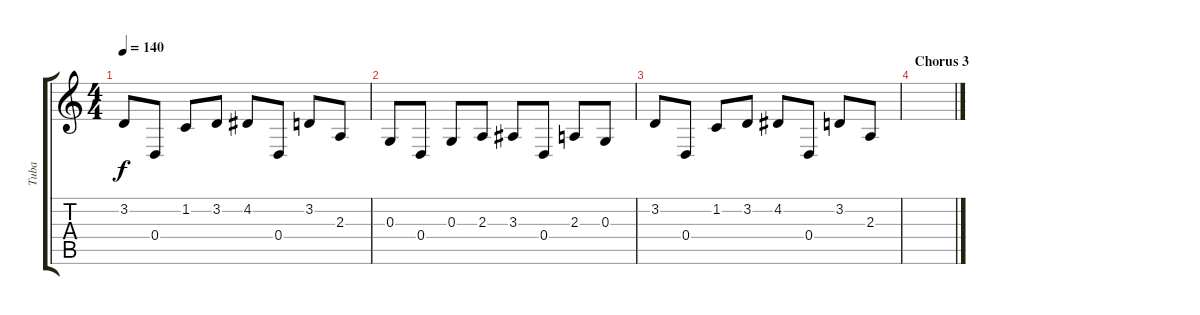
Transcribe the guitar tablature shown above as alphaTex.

\track ("Tuba" "Tuba") {instrument tuba}
\staff {score tabs}
\tuning (E4 B3 G3 D3 A2 E2) {hide}
\ts (4 4)
\tempo 140
\clef g2
\ks c
3.2.8{dy f} 0.4.8 1.2.8 3.2.8 4.2.8 0.4.8 3.2.8 2.3.8 |
0.3.8 0.4.8 0.3.8 2.3.8 3.3.8 0.4.8 2.3.8 0.3.8 |
3.2.8 0.4.8 1.2.8 3.2.8 4.2.8 0.4.8 3.2.8 2.3.8 |
\section ("" "Chorus 3")
